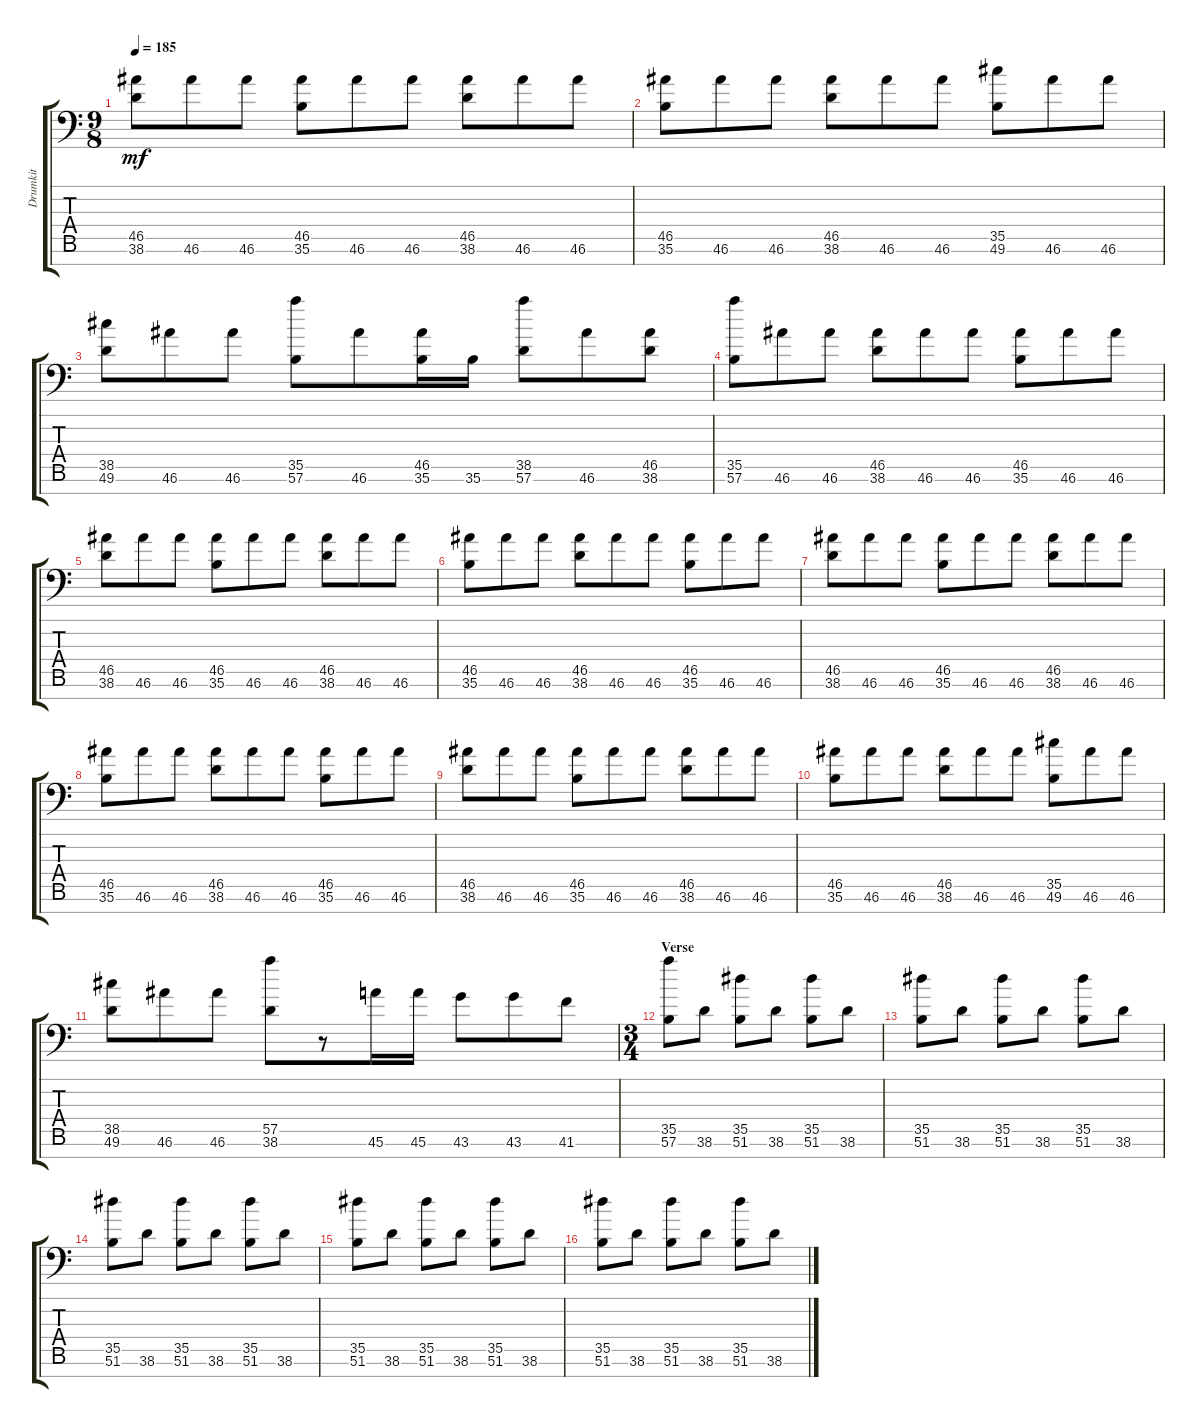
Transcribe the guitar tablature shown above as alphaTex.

\track ("Drumkit" "Drumkit") {instrument acousticgrandpiano}
\staff {score tabs}
\tuning (C-1 C-1 C-1 C-1 C-1 C-1 C-1) {hide}
\ts (9 8)
\tempo 185
\clef f4
\ks c
(46.5 38.6).8{dy mf} 46.6.8 46.6.8 (46.5 35.6).8 46.6.8 46.6.8 (46.5 38.6).8 46.6.8 46.6.8 |
(46.5 35.6).8 46.6.8 46.6.8 (46.5 38.6).8 46.6.8 46.6.8 (35.5 49.6).8 46.6.8 46.6.8 |
(38.5 49.6).8 46.6.8 46.6.8 (35.5 57.6).8 46.6.8 (46.5 35.6).16 35.6.16 (38.5 57.6).8 46.6.8 (46.5 38.6).8 |
(35.5 57.6).8 46.6.8 46.6.8 (46.5 38.6).8 46.6.8 46.6.8 (46.5 35.6).8 46.6.8 46.6.8 |
(46.5 38.6).8 46.6.8 46.6.8 (46.5 35.6).8 46.6.8 46.6.8 (46.5 38.6).8 46.6.8 46.6.8 |
(46.5 35.6).8 46.6.8 46.6.8 (46.5 38.6).8 46.6.8 46.6.8 (46.5 35.6).8 46.6.8 46.6.8 |
(46.5 38.6).8 46.6.8 46.6.8 (46.5 35.6).8 46.6.8 46.6.8 (46.5 38.6).8 46.6.8 46.6.8 |
(46.5 35.6).8 46.6.8 46.6.8 (46.5 38.6).8 46.6.8 46.6.8 (46.5 35.6).8 46.6.8 46.6.8 |
(46.5 38.6).8 46.6.8 46.6.8 (46.5 35.6).8 46.6.8 46.6.8 (46.5 38.6).8 46.6.8 46.6.8 |
(46.5 35.6).8 46.6.8 46.6.8 (46.5 38.6).8 46.6.8 46.6.8 (35.5 49.6).8 46.6.8 46.6.8 |
(38.5 49.6).8 46.6.8 46.6.8 (57.5 38.6).8 r.8 45.6.16 45.6.16 43.6.8 43.6.8 41.6.8 |
\ts (3 4)
\section ("" "Verse")
(35.5 57.6).8 38.6.8 (35.5 51.6).8 38.6.8 (35.5 51.6).8 38.6.8 |
(35.5 51.6).8 38.6.8 (35.5 51.6).8 38.6.8 (35.5 51.6).8 38.6.8 |
(35.5 51.6).8 38.6.8 (35.5 51.6).8 38.6.8 (35.5 51.6).8 38.6.8 |
(35.5 51.6).8 38.6.8 (35.5 51.6).8 38.6.8 (35.5 51.6).8 38.6.8 |
(35.5 51.6).8 38.6.8 (35.5 51.6).8 38.6.8 (35.5 51.6).8 38.6.8
